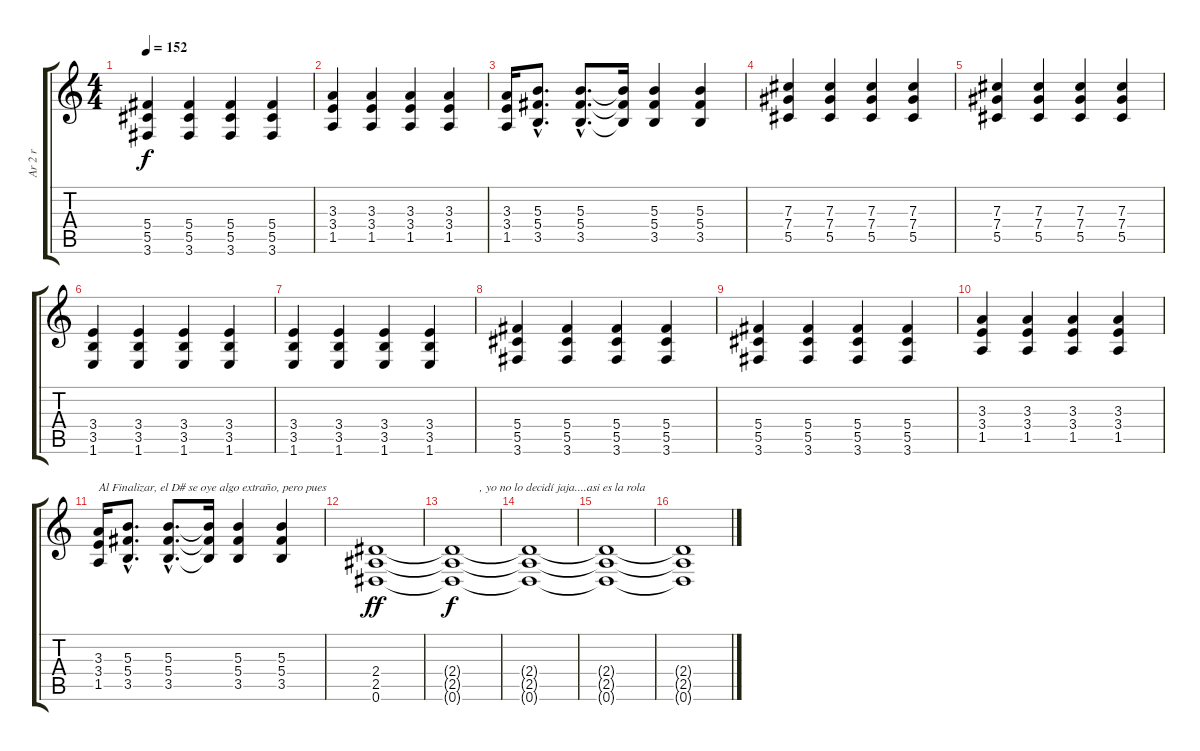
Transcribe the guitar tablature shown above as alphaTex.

\track ("Ar 2 r" "Ar 2 r") {instrument overdrivenguitar}
\staff {score tabs}
\tuning (Eb4 Bb3 Gb3 Db3 Ab2 Eb2) {hide}
\ts (4 4)
\tempo 152
\clef g2
\ks c
(5.4 5.5 3.6).4{dy f} (5.4 5.5 3.6).4 (5.4 5.5 3.6).4 (5.4 5.5 3.6).4 |
(3.3 3.4 1.5).4 (3.3 3.4 1.5).4 (3.3 3.4 1.5).4 (3.3 3.4 1.5).4 |
(3.3 3.4 1.5).16 (5.3{hac} 5.4{hac} 3.5{hac}).8{d} (5.3{hac} 5.4{hac} 3.5{hac}).8{d} (5.3{t} 5.4{t} 3.5{t}).16 (5.3 5.4 3.5).4 (5.3 5.4 3.5).4 |
(7.3 7.4 5.5).4 (7.3 7.4 5.5).4 (7.3 7.4 5.5).4 (7.3 7.4 5.5).4 |
(7.3 7.4 5.5).4 (7.3 7.4 5.5).4 (7.3 7.4 5.5).4 (7.3 7.4 5.5).4 |
(3.4 3.5 1.6).4 (3.4 3.5 1.6).4 (3.4 3.5 1.6).4 (3.4 3.5 1.6).4 |
(3.4 3.5 1.6).4 (3.4 3.5 1.6).4 (3.4 3.5 1.6).4 (3.4 3.5 1.6).4 |
(5.4 5.5 3.6).4 (5.4 5.5 3.6).4 (5.4 5.5 3.6).4 (5.4 5.5 3.6).4 |
(5.4 5.5 3.6).4 (5.4 5.5 3.6).4 (5.4 5.5 3.6).4 (5.4 5.5 3.6).4 |
(3.3 3.4 1.5).4 (3.3 3.4 1.5).4 (3.3 3.4 1.5).4 (3.3 3.4 1.5).4 |
(3.3 3.4 1.5).16{txt "Al Finalizar, el D# se oye algo extraño, pero pues"} (5.3{hac} 5.4{hac} 3.5{hac}).8{d} (5.3{hac} 5.4{hac} 3.5{hac}).8{d} (5.3{t} 5.4{t} 3.5{t}).16 (5.3 5.4 3.5).4 (5.3 5.4 3.5).4 |
(2.4 2.5 0.6).1{dy ff} |
(2.4{t} 2.5{t} 0.6{t}).1{txt "         , yo no lo decidí jaja....asi es la rola" dy f volume 10} |
(2.4{t} 2.5{t} 0.6{t}).1 |
(2.4{t} 2.5{t} 0.6{t}).1 |
(2.4{t} 2.5{t} 0.6{t}).1{volume 5}
